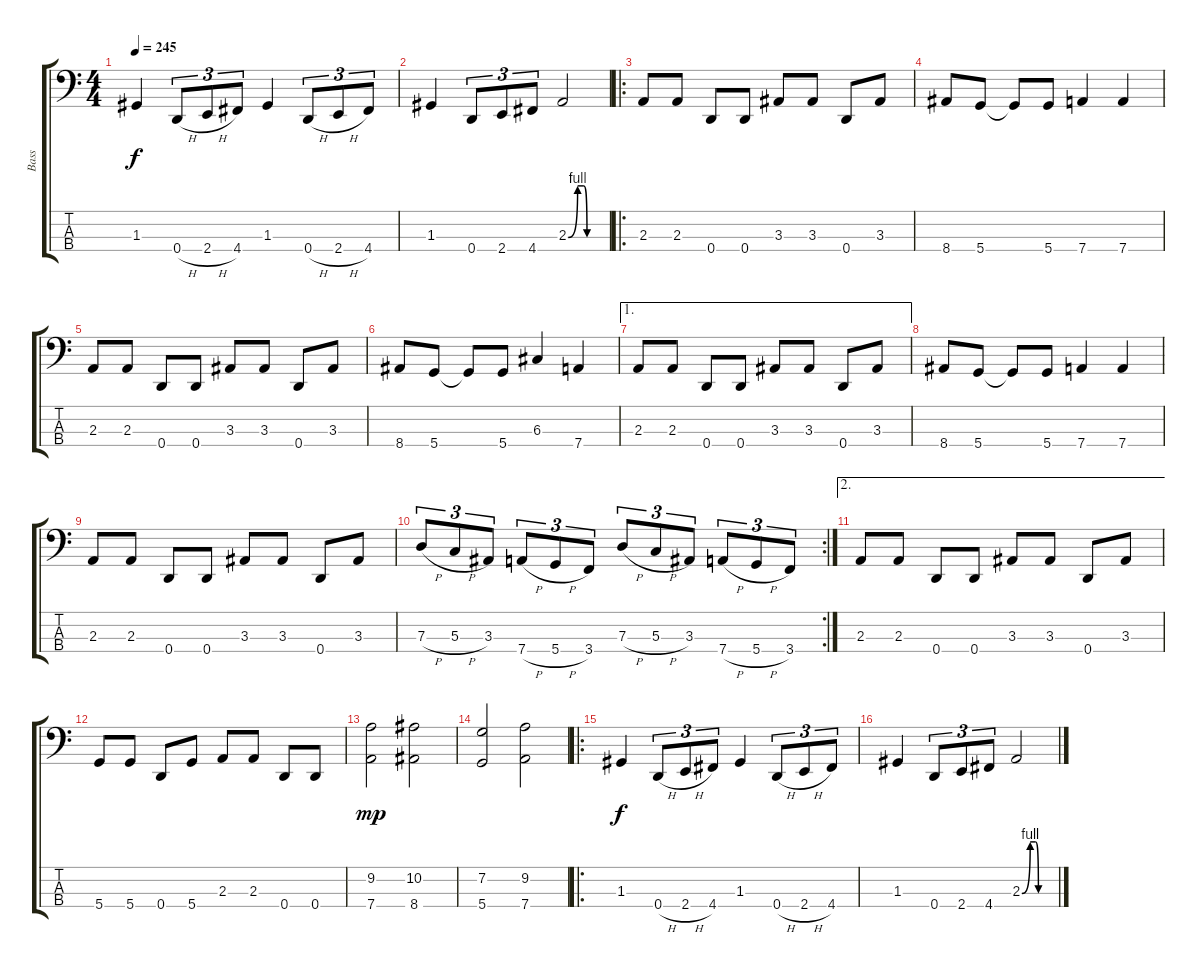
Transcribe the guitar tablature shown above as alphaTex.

\track ("Bass" "Bass") {instrument electricbasspick}
\staff {score tabs}
\tuning (F2 C2 G1 D1) {hide}
\ts (4 4)
\tempo 245
\clef f4
\ks c
1.3.4{dy f} 0.4{h}.8{tu (3 2)} 2.4{h}.8{tu (3 2)} 4.4.8{tu (3 2)} 1.3.4 0.4{h}.8{tu (3 2)} 2.4{h}.8{tu (3 2)} 4.4.8{tu (3 2)} |
1.3.4 0.4.8{tu (3 2)} 2.4.8{tu (3 2)} 4.4.8{tu (3 2)} 2.3{be (custom 0 0 15 4 25 4 30 0 60 0)}.2 |
\ro
2.3.8 2.3.8 0.4.8 0.4.8 3.3.8 3.3.8 0.4.8 3.3.8 |
8.4.8 5.4.8 5.4{t}.8 5.4.8 7.4.4 7.4.4 |
2.3.8 2.3.8 0.4.8 0.4.8 3.3.8 3.3.8 0.4.8 3.3.8 |
8.4.8 5.4.8 5.4{t}.8 5.4.8 6.3.4 7.4.4 |
\ae 1
2.3.8 2.3.8 0.4.8 0.4.8 3.3.8 3.3.8 0.4.8 3.3.8 |
8.4.8 5.4.8 5.4{t}.8 5.4.8 7.4.4 7.4.4 |
2.3.8 2.3.8 0.4.8 0.4.8 3.3.8 3.3.8 0.4.8 3.3.8 |
\rc 2
7.3{h}.8{tu (3 2)} 5.3{h}.8{tu (3 2)} 3.3.8{tu (3 2)} 7.4{h}.8{tu (3 2)} 5.4{h}.8{tu (3 2)} 3.4.8{tu (3 2)} 7.3{h}.8{tu (3 2)} 5.3{h}.8{tu (3 2)} 3.3.8{tu (3 2)} 7.4{h}.8{tu (3 2)} 5.4{h}.8{tu (3 2)} 3.4.8{tu (3 2)} |
\ae 2
2.3.8 2.3.8 0.4.8 0.4.8 3.3.8 3.3.8 0.4.8 3.3.8 |
5.4.8 5.4.8 0.4.8 5.4.8 2.3.8 2.3.8 0.4.8 0.4.8 |
(9.2 7.4).2{dy mp} (10.2 8.4).2 |
(7.2 5.4).2 (9.2 7.4).2 |
\ro
1.3.4{dy f} 0.4{h}.8{tu (3 2)} 2.4{h}.8{tu (3 2)} 4.4.8{tu (3 2)} 1.3.4 0.4{h}.8{tu (3 2)} 2.4{h}.8{tu (3 2)} 4.4.8{tu (3 2)} |
1.3.4 0.4.8{tu (3 2)} 2.4.8{tu (3 2)} 4.4.8{tu (3 2)} 2.3{be (custom 0 0 15 4 25 4 30 0 60 0)}.2
